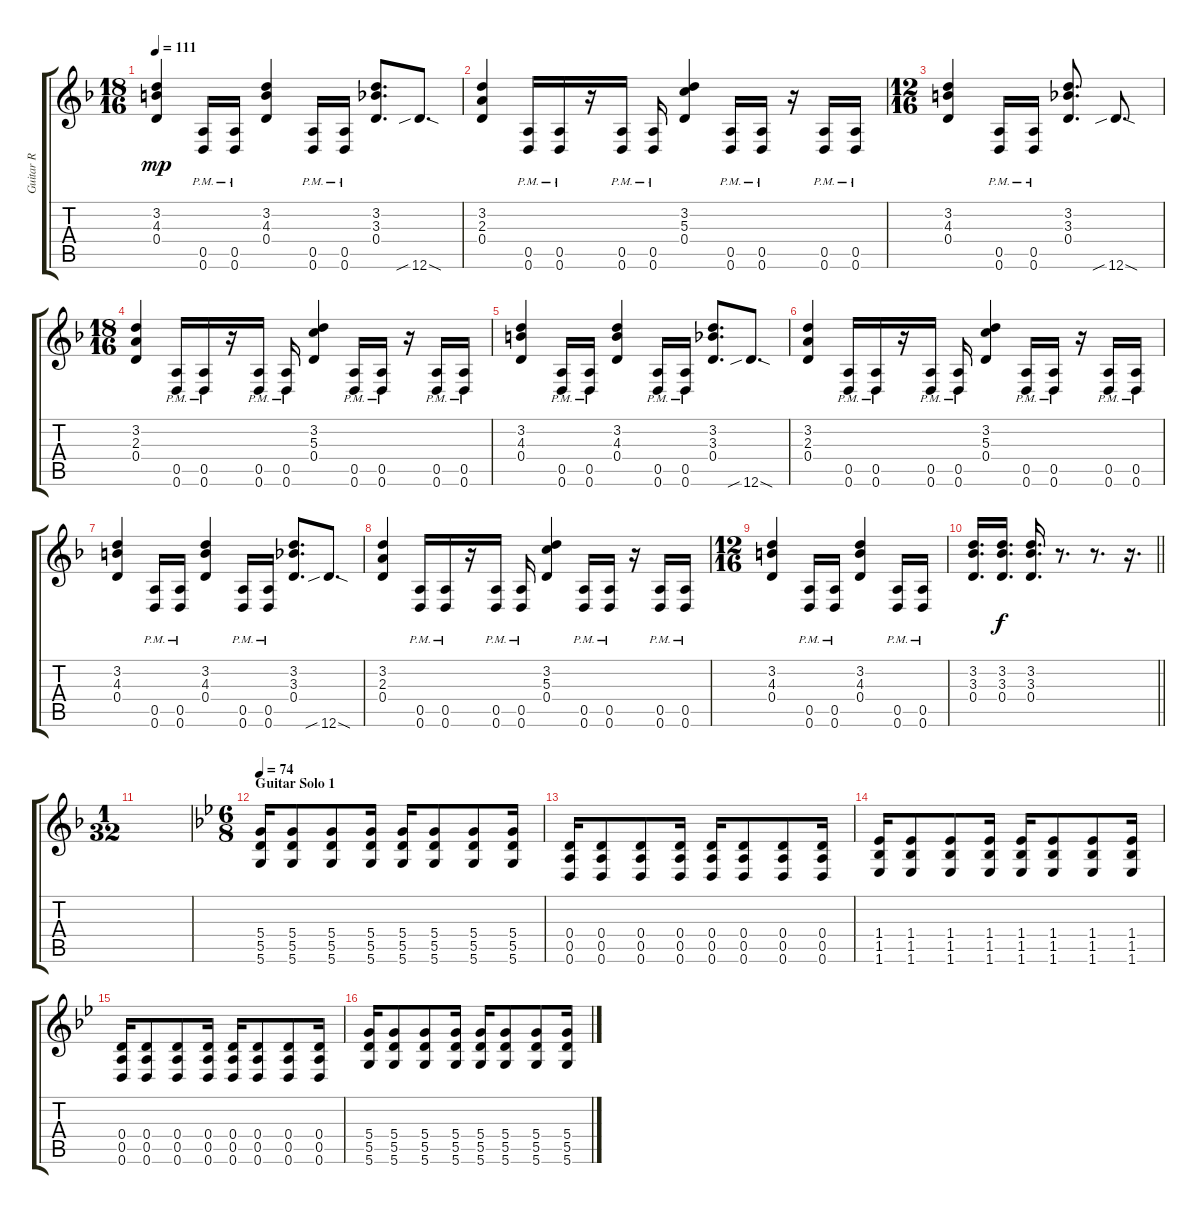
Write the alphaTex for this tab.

\track ("Guitar R" "Guitar R") {instrument overdrivenguitar}
\staff {score tabs}
\tuning (E4 B3 G3 D3 A2 D2) {hide}
\ts (18 16)
\tempo 111
\clef g2
\ks f
(3.2 4.3 0.4).4{dy mp} (0.5{pm} 0.6{pm}).16 (0.5{pm} 0.6{pm}).16 (3.2 4.3 0.4).4 (0.5{pm} 0.6{pm}).16 (0.5{pm} 0.6{pm}).16 (3.2 3.3 0.4).8{d} 12.6{sib sod}.8{d} |
(3.2 2.3 0.4).4 (0.5{pm} 0.6{pm}).16 (0.5{pm} 0.6{pm}).16 r.16 (0.5{pm} 0.6{pm}).16 (0.5{pm} 0.6{pm}).16 (3.2 5.3 0.4).4 (0.5{pm} 0.6{pm}).16 (0.5{pm} 0.6{pm}).16 r.16 (0.5{pm} 0.6{pm}).16 (0.5{pm} 0.6{pm}).16 |
\ts (12 16)
(3.2 4.3 0.4).4 (0.5{pm} 0.6{pm}).16 (0.5{pm} 0.6{pm}).16 (3.2 3.3 0.4).8{d} 12.6{sib sod}.8{d} |
\ts (18 16)
(3.2 2.3 0.4).4 (0.5{pm} 0.6{pm}).16 (0.5{pm} 0.6{pm}).16 r.16 (0.5{pm} 0.6{pm}).16 (0.5{pm} 0.6{pm}).16 (3.2 5.3 0.4).4 (0.5{pm} 0.6{pm}).16 (0.5{pm} 0.6{pm}).16 r.16 (0.5{pm} 0.6{pm}).16 (0.5{pm} 0.6{pm}).16 |
(3.2 4.3 0.4).4 (0.5{pm} 0.6{pm}).16 (0.5{pm} 0.6{pm}).16 (3.2 4.3 0.4).4 (0.5{pm} 0.6{pm}).16 (0.5{pm} 0.6{pm}).16 (3.2 3.3 0.4).8{d} 12.6{sib sod}.8{d} |
(3.2 2.3 0.4).4 (0.5{pm} 0.6{pm}).16 (0.5{pm} 0.6{pm}).16 r.16 (0.5{pm} 0.6{pm}).16 (0.5{pm} 0.6{pm}).16 (3.2 5.3 0.4).4 (0.5{pm} 0.6{pm}).16 (0.5{pm} 0.6{pm}).16 r.16 (0.5{pm} 0.6{pm}).16 (0.5{pm} 0.6{pm}).16 |
(3.2 4.3 0.4).4 (0.5{pm} 0.6{pm}).16 (0.5{pm} 0.6{pm}).16 (3.2 4.3 0.4).4 (0.5{pm} 0.6{pm}).16 (0.5{pm} 0.6{pm}).16 (3.2 3.3 0.4).8{d} 12.6{sib sod}.8{d} |
(3.2 2.3 0.4).4 (0.5{pm} 0.6{pm}).16 (0.5{pm} 0.6{pm}).16 r.16 (0.5{pm} 0.6{pm}).16 (0.5{pm} 0.6{pm}).16 (3.2 5.3 0.4).4 (0.5{pm} 0.6{pm}).16 (0.5{pm} 0.6{pm}).16 r.16 (0.5{pm} 0.6{pm}).16 (0.5{pm} 0.6{pm}).16 |
\ts (12 16)
(3.2 4.3 0.4).4 (0.5{pm} 0.6{pm}).16 (0.5{pm} 0.6{pm}).16 (3.2 4.3 0.4).4 (0.5{pm} 0.6{pm}).16 (0.5{pm} 0.6{pm}).16 |
\barLineRight lightlight
(3.2 3.3 0.4).16{d} (3.2 3.3 0.4).16{d dy f} (3.2 3.3 0.4).16{d} r.8{d} r.8{d} r.16{d} |
\ts (1 32)
|
\ts (6 8)
\section ("" "Guitar Solo 1")
\tempo 74
\ks bb
(5.4 5.5 5.6).16 (5.4 5.5 5.6).8 (5.4 5.5 5.6).8 (5.4 5.5 5.6).16 (5.4 5.5 5.6).16 (5.4 5.5 5.6).8 (5.4 5.5 5.6).8 (5.4 5.5 5.6).16 |
(0.4 0.5 0.6).16 (0.4 0.5 0.6).8 (0.4 0.5 0.6).8 (0.4 0.5 0.6).16 (0.4 0.5 0.6).16 (0.4 0.5 0.6).8 (0.4 0.5 0.6).8 (0.4 0.5 0.6).16 |
(1.4 1.5 1.6).16 (1.4 1.5 1.6).8 (1.4 1.5 1.6).8 (1.4 1.5 1.6).16 (1.4 1.5 1.6).16 (1.4 1.5 1.6).8 (1.4 1.5 1.6).8 (1.4 1.5 1.6).16 |
(0.4 0.5 0.6).16 (0.4 0.5 0.6).8 (0.4 0.5 0.6).8 (0.4 0.5 0.6).16 (0.4 0.5 0.6).16 (0.4 0.5 0.6).8 (0.4 0.5 0.6).8 (0.4 0.5 0.6).16 |
(5.4 5.5 5.6).16 (5.4 5.5 5.6).8 (5.4 5.5 5.6).8 (5.4 5.5 5.6).16 (5.4 5.5 5.6).16 (5.4 5.5 5.6).8 (5.4 5.5 5.6).8 (5.4 5.5 5.6).16
